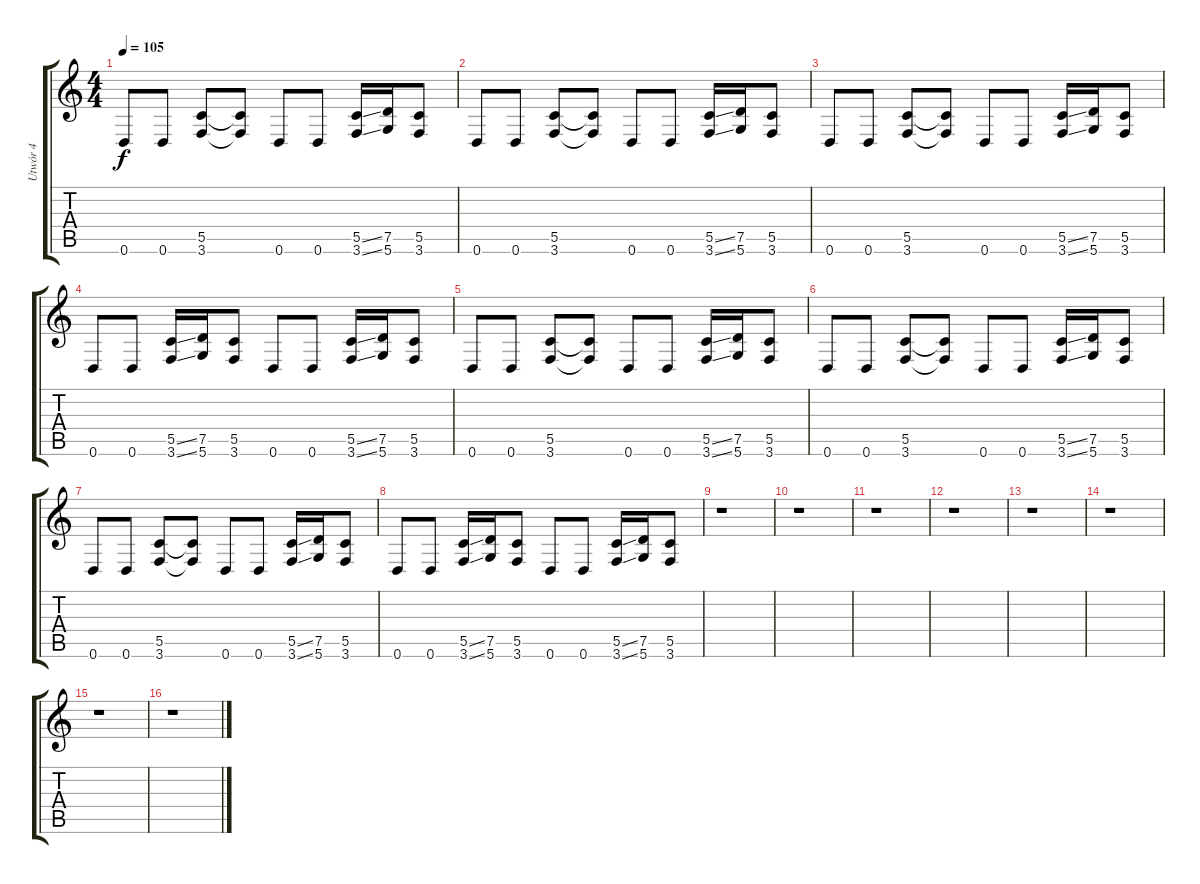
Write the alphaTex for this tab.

\track ("Utwór 4" "Utwór 4") {instrument overdrivenguitar}
\staff {score tabs}
\tuning (D4 A3 F3 C3 G2 D2) {hide}
\ts (4 4)
\tempo 105
\clef g2
\ks c
0.6.8{dy f instrument overdrivenguitar} 0.6.8 (5.5 3.6).8 (5.5{t} 3.6{t}).8 0.6.8 0.6.8 (5.5{ss} 3.6{ss}).16 (7.5 5.6).16 (5.5 3.6).8 |
0.6.8 0.6.8 (5.5 3.6).8 (5.5{t} 3.6{t}).8 0.6.8 0.6.8 (5.5{ss} 3.6{ss}).16 (7.5 5.6).16 (5.5 3.6).8 |
0.6.8 0.6.8 (5.5 3.6).8 (5.5{t} 3.6{t}).8 0.6.8 0.6.8 (5.5{ss} 3.6{ss}).16 (7.5 5.6).16 (5.5 3.6).8 |
0.6.8 0.6.8 (5.5{ss} 3.6{ss}).16 (7.5 5.6).16 (5.5 3.6).8 0.6.8 0.6.8 (5.5{ss} 3.6{ss}).16 (7.5 5.6).16 (5.5 3.6).8 |
0.6.8 0.6.8 (5.5 3.6).8 (5.5{t} 3.6{t}).8 0.6.8 0.6.8 (5.5{ss} 3.6{ss}).16 (7.5 5.6).16 (5.5 3.6).8 |
0.6.8 0.6.8 (5.5 3.6).8 (5.5{t} 3.6{t}).8 0.6.8 0.6.8 (5.5{ss} 3.6{ss}).16 (7.5 5.6).16 (5.5 3.6).8 |
0.6.8 0.6.8 (5.5 3.6).8 (5.5{t} 3.6{t}).8 0.6.8 0.6.8 (5.5{ss} 3.6{ss}).16 (7.5 5.6).16 (5.5 3.6).8 |
0.6.8 0.6.8 (5.5{ss} 3.6{ss}).16 (7.5 5.6).16 (5.5 3.6).8 0.6.8 0.6.8 (5.5{ss} 3.6{ss}).16 (7.5 5.6).16 (5.5 3.6).8 |
r.1 |
r.1 |
r.1 |
r.1 |
r.1 |
r.1 |
r.1 |
r.1
